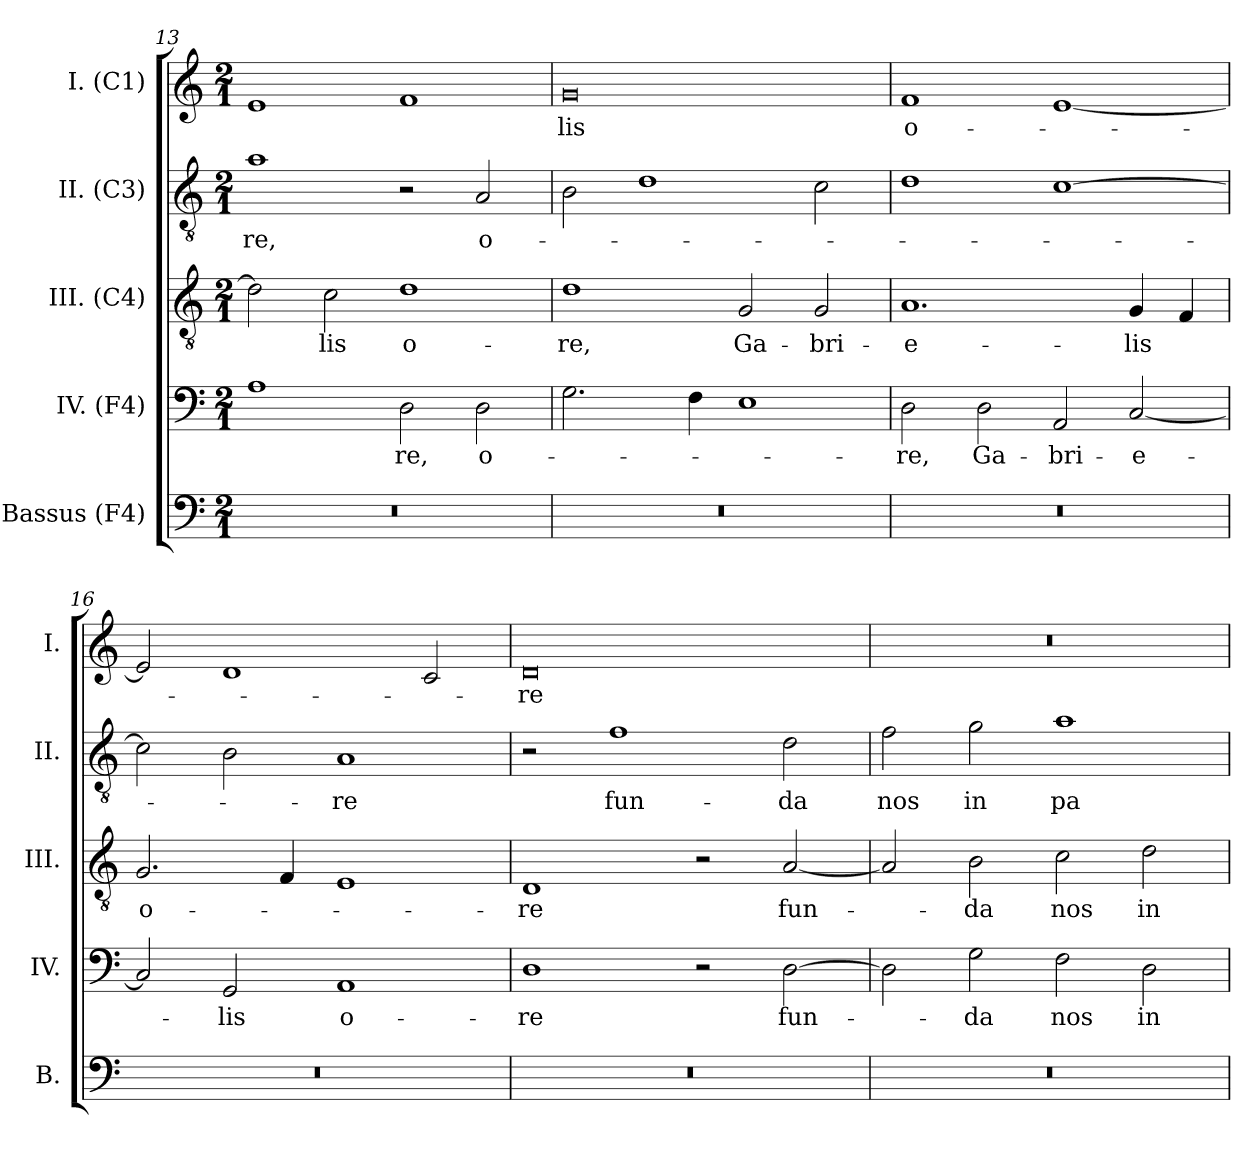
**kern	**kern	**text	**kern	**text	**kern	**text	**kern	**text
*part5	*part4	*part4	*part3	*part3	*part2	*part2	*part1	*part1
*staff5	*staff4	*staff4	*staff3	*staff3	*staff2	*staff2	*staff1	*staff1
*I"Bassus (F4)	*I"IV. (F4)	*	*I"III. (C4)	*	*I"II. (C3)	*	*I"I. (C1)	*
*I'B.	*I'IV.	*	*I'III.	*	*I'II.	*	*I'I.	*
*clefF4	*clefF4	*	*clefGv2	*	*clefGv2	*	*clefG2	*
*	*ITrd7c12	*	*ITrd7c12	*	*ITrd7c12	*	*	*
*k[]	*k[]	*	*k[]	*	*k[]	*	*k[]	*
*C:	*C:	*	*C:	*	*C:	*	*C:	*
*M2/1	*M2/1	*	*M2/1	*	*M2/1	*	*M2/1	*
=13	=13	=13	=13	=13	=13	=13	=13	=13
!LO:N:vis=1	!	!	!	!	!	!	!	!
!	!	!	!	!	!	!LO:LY:b:color=#000000	!	!
0r	1AAi	.	2Di\]	.	1Ai	-re,	1ei	.
!	!	!	!	!LO:LY:b:color=#000000	!	!	!	!
.	.	.	2Ci\	-lis	.	.	.	.
!	!	!LO:LY:b:color=#000000	!	!	!	!	!	!
!	!	!	!	!LO:LY:b:color=#000000	!	!	!	!
.	2DDi\	-re,	1Di	o-	2r	.	1fi	.
!	!	!LO:LY:b:color=#000000	!	!	!	!	!	!
!	!	!	!	!	!	!LO:LY:b:color=#000000	!	!
.	2DDi\	o-	.	.	2AAi/	o-	.	.
!!LO:PB:g=z
=14	=14	=14	=14	=14	=14	=14	=14	=14
!LO:N:vis=1	!	!	!	!	!	!	!	!
!	!	!	!	!LO:LY:b:color=#000000	!	!	!	!
!	!	!	!	!	!	!	!	!LO:LY:b:color=#000000
0r	2.GGi\	.	1Di	-re,	2BBi\	.	0gi	-lis
.	.	.	.	.	1Di	.	.	.
.	4FFi\	.	.	.	.	.	.	.
!	!	!	!	!LO:LY:b:color=#000000	!	!	!	!
.	1EEi	.	2GGi/	Ga-	.	.	.	.
!	!	!	!	!LO:LY:b:color=#000000	!	!	!	!
.	.	.	2GGi/	-bri-	2Ci\	.	.	.
=15	=15	=15	=15	=15	=15	=15	=15	=15
!LO:N:vis=1	!	!	!	!	!	!	!	!
!	!	!LO:LY:b:color=#000000	!	!	!	!	!	!
!	!	!	!	!LO:LY:b:color=#000000	!	!	!	!
!	!	!	!	!	!	!	!	!LO:LY:b:color=#000000
0r	2DDi\	-re,	1.AAi	-e-	1Di	.	1fi	o-
!	!	!LO:LY:b:color=#000000	!	!	!	!	!	!
.	2DDi\	Ga-	.	.	.	.	.	.
!	!	!LO:LY:b:color=#000000	!	!	!	!	!	!
.	2AAAi/	-bri-	.	.	[1Ci	.	[1ei	.
!	!	!LO:LY:b:color=#000000	!	!	!	!	!	!
!	!	!	!	!LO:LY:b:color=#000000	!	!	!	!
.	[2CCi/	-e-	4GGi/	-lis	.	.	.	.
.	.	.	4FFi/	.	.	.	.	.
=16	=16	=16	=16	=16	=16	=16	=16	=16
!LO:N:vis=1	!	!	!	!	!	!	!	!
!	!	!	!	!LO:LY:b:color=#000000	!	!	!	!
0r	2CCi/]	.	2.GGi/	o-	2Ci\]	.	2ei/]	.
!	!	!LO:LY:b:color=#000000	!	!	!	!	!	!
.	2GGGi/	-lis	.	.	2BBi\	.	1di	.
.	.	.	4FFi/	.	.	.	.	.
!	!	!LO:LY:b:color=#000000	!	!	!	!	!	!
!	!	!	!	!	!	!LO:LY:b:color=#000000	!	!
.	1AAAi	o-	1EEi	.	1AAi	-re	.	.
.	.	.	.	.	.	.	2ci/	.
=17	=17	=17	=17	=17	=17	=17	=17	=17
!LO:N:vis=1	!	!	!	!	!	!	!	!
!	!	!LO:LY:b:color=#000000	!	!	!	!	!	!
!	!	!	!	!LO:LY:b:color=#000000	!	!	!	!
!	!	!	!	!	!	!	!	!LO:LY:b:color=#000000
0r	1DDi	-re	1DDi	-re	2r	.	0di	-re
!	!	!	!	!	!	!LO:LY:b:color=#000000	!	!
.	.	.	.	.	1Fi	fun-	.	.
.	2r	.	2r	.	.	.	.	.
!	!	!LO:LY:b:color=#000000	!	!	!	!	!	!
!	!	!	!	!LO:LY:b:color=#000000	!	!	!	!
!	!	!	!	!	!	!LO:LY:b:color=#000000	!	!
.	[2DDi\	fun-	[2AAi/	fun-	2Di\	-da	.	.
!!LO:LB:g=z
=18	=18	=18	=18	=18	=18	=18	=18	=18
!LO:N:vis=1	!	!	!	!	!	!	!	!
!	!	!	!	!	!	!LO:LY:b:color=#000000	!LO:N:vis=1	!
0r	2DDi\]	.	2AAi/]	.	2Fi\	nos	0r	.
!	!	!LO:LY:b:color=#000000	!	!	!	!	!	!
!	!	!	!	!LO:LY:b:color=#000000	!	!	!	!
!	!	!	!	!	!	!LO:LY:b:color=#000000	!	!
.	2GGi\	-da	2BBi\	-da	2Gi\	in	.	.
!	!	!LO:LY:b:color=#000000	!	!	!	!	!	!
!	!	!	!	!LO:LY:b:color=#000000	!	!	!	!
!	!	!	!	!	!	!LO:LY:b:color=#000000	!	!
.	2FFi\	nos	2Ci\	nos	1Ai	pa-	.	.
!	!	!LO:LY:b:color=#000000	!	!	!	!	!	!
!	!	!	!	!LO:LY:b:color=#000000	!	!	!	!
.	2DDi\	in	2Di\	in	.	.	.	.
=	=	=	=	=	=	=	=	=
*-	*-	*-	*-	*-	*-	*-	*-	*-
